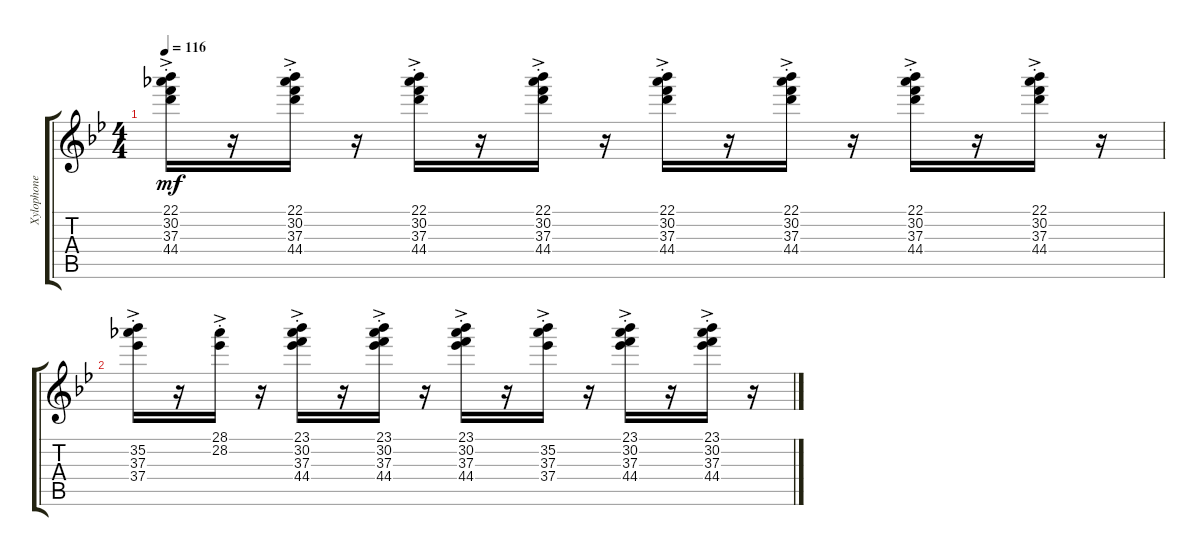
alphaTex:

\track ("Xylophone (Staff 1)" "Xylophone ") {instrument xylophone}
\staff {score tabs}
\tuning (E4 B3 G3 D3 A2 E2) {hide}
\ts (4 4)
\tempo 116
\clef g2
\ks bb
(22.1{ac st} 30.2{ac st} 37.3{ac st} 44.4{ac st}).16{dy mf} r.16 (22.1{ac st} 30.2{ac st} 37.3{ac st} 44.4{ac st}).16 r.16 (22.1{ac st} 30.2{ac st} 37.3{ac st} 44.4{ac st}).16 r.16 (22.1{ac st} 30.2{ac st} 37.3{ac st} 44.4{ac st}).16 r.16 (22.1{ac st} 30.2{ac st} 37.3{ac st} 44.4{ac st}).16 r.16 (22.1{ac st} 30.2{ac st} 37.3{ac st} 44.4{ac st}).16 r.16 (22.1{ac st} 30.2{ac st} 37.3{ac st} 44.4{ac st}).16 r.16 (22.1{ac st} 30.2{ac st} 37.3{ac st} 44.4{ac st}).16 r.16 |
(35.2{ac st} 37.3{ac st} 37.4{ac st}).16 r.16 (28.1{ac st} 28.2{ac st}).16 r.16 (23.1{ac st} 30.2{ac st} 37.3{ac st} 44.4{ac st}).16 r.16 (23.1{ac st} 30.2{ac st} 37.3{ac st} 44.4{ac st}).16 r.16 (23.1{ac st} 30.2{ac st} 37.3{ac st} 44.4{ac st}).16 r.16 (35.2{ac st} 37.3{ac st} 37.4{ac st}).16 r.16 (23.1{ac st} 30.2{ac st} 37.3{ac st} 44.4{ac st}).16 r.16 (23.1{ac st} 30.2{ac st} 37.3{ac st} 44.4{ac st}).16 r.16
